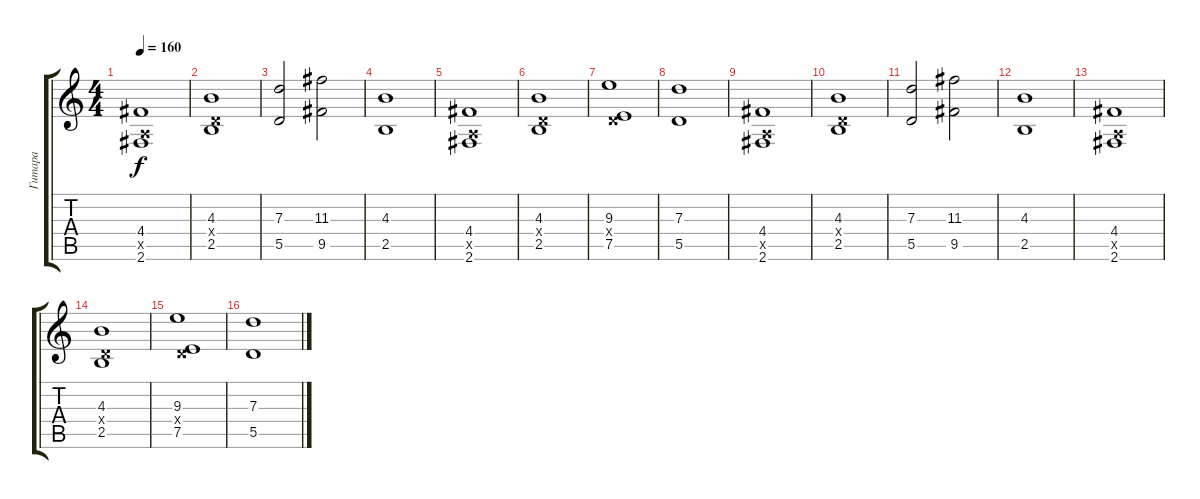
\track ("Гитара" "Гитара") {instrument distortionguitar}
\staff {score tabs}
\tuning (E4 B3 G3 D3 A2 E2) {hide}
\ts (4 4)
\tempo 160
\clef g2
\ks c
(4.4 0.5{x} 2.6).1{dy f} |
(4.3 0.4{x} 2.5).1 |
(7.3 5.5).2 (11.3 9.5).2 |
(4.3 2.5).1 |
(4.4 0.5{x} 2.6).1 |
(4.3 0.4{x} 2.5).1 |
(9.3 0.4{x} 7.5).1 |
(7.3 5.5).1 |
(4.4 0.5{x} 2.6).1 |
(4.3 0.4{x} 2.5).1 |
(7.3 5.5).2 (11.3 9.5).2 |
(4.3 2.5).1 |
(4.4 0.5{x} 2.6).1 |
(4.3 0.4{x} 2.5).1 |
(9.3 0.4{x} 7.5).1 |
(7.3 5.5).1
